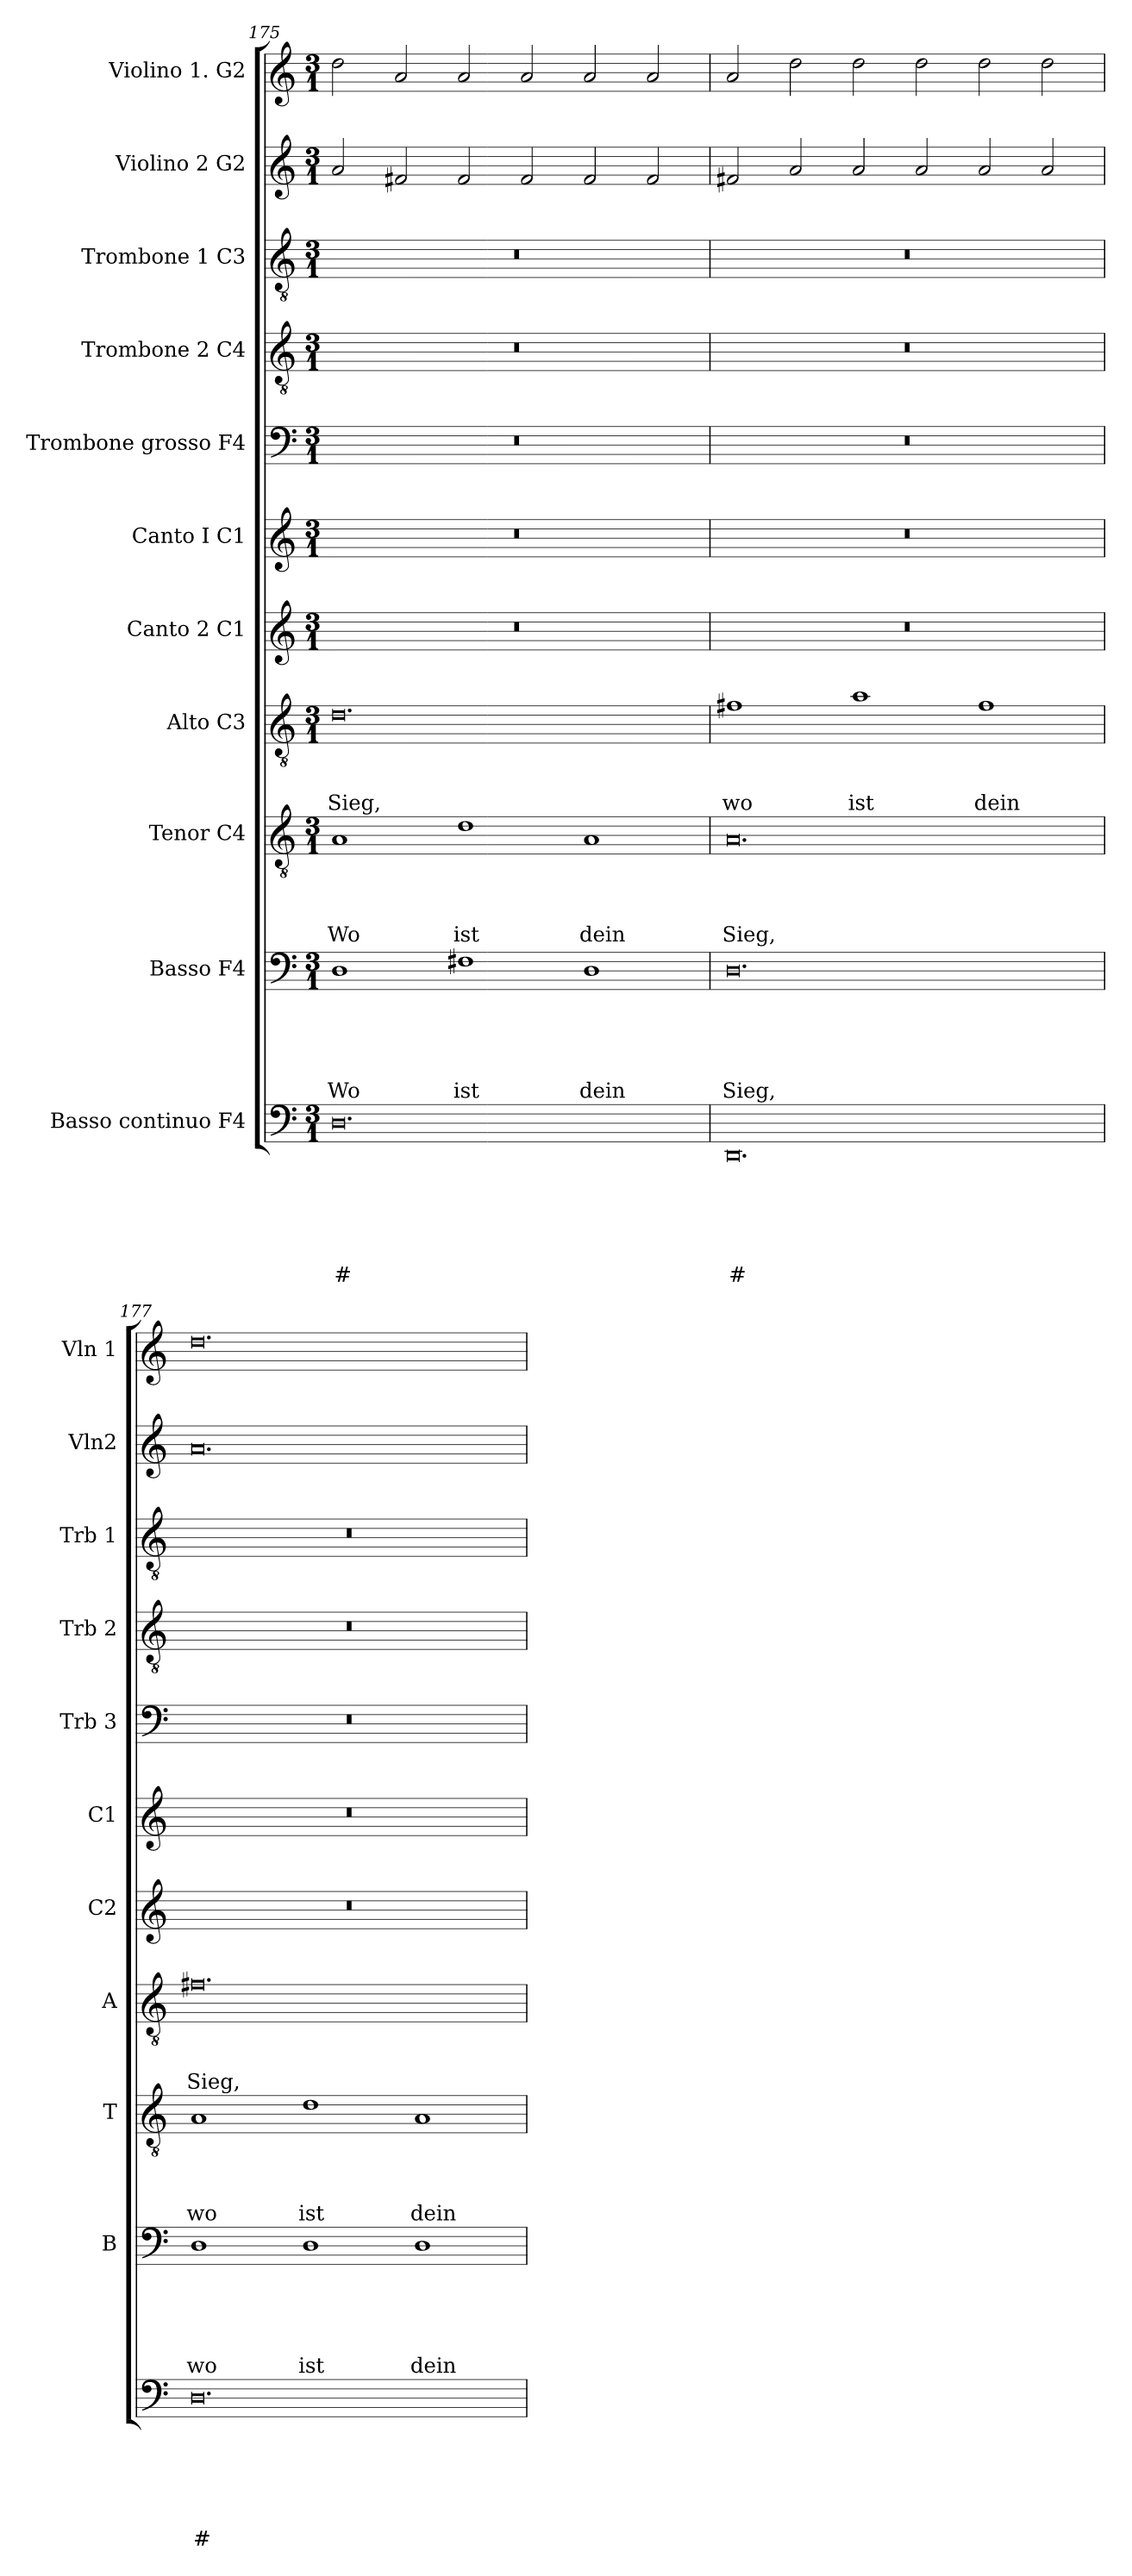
**kern	**text	**text	**text	**text	**text	**text	**kern	**text	**text	**text	**text	**text	**kern	**text	**text	**text	**text	**kern	**text	**text	**text	**kern	**kern	**kern	**kern	**kern	**kern	**kern
*part11	*part11	*part11	*part11	*part11	*part11	*part11	*part10	*part10	*part10	*part10	*part10	*part10	*part9	*part9	*part9	*part9	*part9	*part8	*part8	*part8	*part8	*part7	*part6	*part5	*part4	*part3	*part2	*part1
*staff11	*staff11	*staff11	*staff11	*staff11	*staff11	*staff11	*staff10	*staff10	*staff10	*staff10	*staff10	*staff10	*staff9	*staff9	*staff9	*staff9	*staff9	*staff8	*staff8	*staff8	*staff8	*staff7	*staff6	*staff5	*staff4	*staff3	*staff2	*staff1
*I"Basso continuo F4	*	*	*	*	*	*	*I"Basso F4	*	*	*	*	*	*I"Tenor C4	*	*	*	*	*I"Alto C3	*	*	*	*I"Canto 2 C1	*I"Canto I C1	*I"Trombone grosso F4	*I"Trombone 2 C4	*I"Trombone 1 C3	*I"Violino 2 G2	*I"Violino 1. G2
*	*	*	*	*	*	*	*I'B	*	*	*	*	*	*I'T	*	*	*	*	*I'A	*	*	*	*I'C2	*I'C1	*I'Trb 3	*I'Trb 2	*I'Trb 1	*I'Vln2	*I'Vln 1
!!LO:LB:g=z
*clefF4	*	*	*	*	*	*	*clefF4	*	*	*	*	*	*clefGv2	*	*	*	*	*clefGv2	*	*	*	*clefG2	*clefG2	*clefF4	*clefGv2	*clefGv2	*clefG2	*clefG2
*k[]	*	*	*	*	*	*	*k[]	*	*	*	*	*	*k[]	*	*	*	*	*k[]	*	*	*	*k[]	*k[]	*k[]	*k[]	*k[]	*k[]	*k[]
*C:	*	*	*	*	*	*	*C:	*	*	*	*	*	*C:	*	*	*	*	*C:	*	*	*	*C:	*C:	*C:	*C:	*C:	*C:	*C:
*M3/1	*	*	*	*	*	*	*M3/1	*	*	*	*	*	*M3/1	*	*	*	*	*M3/1	*	*	*	*M3/1	*M3/1	*M3/1	*M3/1	*M3/1	*M3/1	*M3/1
=175	=175	=175	=175	=175	=175	=175	=175	=175	=175	=175	=175	=175	=175	=175	=175	=175	=175	=175	=175	=175	=175	=175	=175	=175	=175	=175	=175	=175
!	!	!	!	!	!	!LO:LY:b	!	!	!	!	!	!LO:LY:b	!	!	!	!	!LO:LY:b	!	!	!	!LO:LY:b	!	!	!	!	!	!	!
0.D	.	.	.	.	.	#	1D	.	.	.	.	Wo	1A	.	.	.	Wo	0.d	.	.	Sieg,	0.r	0.r	0.r	0.r	0.r	2a/	2dd\
.	.	.	.	.	.	.	.	.	.	.	.	.	.	.	.	.	.	.	.	.	.	.	.	.	.	.	2f#X/	2a/
!	!	!	!	!	!	!	!	!	!	!	!	!LO:LY:b	!	!	!	!	!LO:LY:b	!	!	!	!	!	!	!	!	!	!	!
.	.	.	.	.	.	.	1F#X	.	.	.	.	ist	1d	.	.	.	ist	.	.	.	.	.	.	.	.	.	2f#/	2a/
.	.	.	.	.	.	.	.	.	.	.	.	.	.	.	.	.	.	.	.	.	.	.	.	.	.	.	2f#/	2a/
!	!	!	!	!	!	!	!	!	!	!	!	!LO:LY:b	!	!	!	!	!LO:LY:b	!	!	!	!	!	!	!	!	!	!	!
.	.	.	.	.	.	.	1D	.	.	.	.	dein	1A	.	.	.	dein	.	.	.	.	.	.	.	.	.	2f#/	2a/
.	.	.	.	.	.	.	.	.	.	.	.	.	.	.	.	.	.	.	.	.	.	.	.	.	.	.	2f#/	2a/
=176	=176	=176	=176	=176	=176	=176	=176	=176	=176	=176	=176	=176	=176	=176	=176	=176	=176	=176	=176	=176	=176	=176	=176	=176	=176	=176	=176	=176
!	!	!	!	!	!	!LO:LY:b	!	!	!	!	!	!LO:LY:b	!	!	!	!	!LO:LY:b	!	!	!	!LO:LY:b	!	!	!	!	!	!	!
0.DD	.	.	.	.	.	#	0.D	.	.	.	.	Sieg,	0.A	.	.	.	Sieg,	1f#X	.	.	wo	0.r	0.r	0.r	0.r	0.r	2f#X/	2a/
.	.	.	.	.	.	.	.	.	.	.	.	.	.	.	.	.	.	.	.	.	.	.	.	.	.	.	2a/	2dd\
!	!	!	!	!	!	!	!	!	!	!	!	!	!	!	!	!	!	!	!	!	!LO:LY:b	!	!	!	!	!	!	!
.	.	.	.	.	.	.	.	.	.	.	.	.	.	.	.	.	.	1a	.	.	ist	.	.	.	.	.	2a/	2dd\
.	.	.	.	.	.	.	.	.	.	.	.	.	.	.	.	.	.	.	.	.	.	.	.	.	.	.	2a/	2dd\
!	!	!	!	!	!	!	!	!	!	!	!	!	!	!	!	!	!	!	!	!	!LO:LY:b	!	!	!	!	!	!	!
.	.	.	.	.	.	.	.	.	.	.	.	.	.	.	.	.	.	1f#	.	.	dein	.	.	.	.	.	2a/	2dd\
.	.	.	.	.	.	.	.	.	.	.	.	.	.	.	.	.	.	.	.	.	.	.	.	.	.	.	2a/	2dd\
=177	=177	=177	=177	=177	=177	=177	=177	=177	=177	=177	=177	=177	=177	=177	=177	=177	=177	=177	=177	=177	=177	=177	=177	=177	=177	=177	=177	=177
!	!	!	!	!	!	!LO:LY:b	!	!	!	!	!	!LO:LY:b	!	!	!	!	!LO:LY:b	!	!	!	!LO:LY:b	!	!	!	!	!	!	!
0.D	.	.	.	.	.	#	1D	.	.	.	.	wo	1A	.	.	.	wo	0.f#X	.	.	Sieg,	0.r	0.r	0.r	0.r	0.r	0.a	0.dd
!	!	!	!	!	!	!	!	!	!	!	!	!LO:LY:b	!	!	!	!	!LO:LY:b	!	!	!	!	!	!	!	!	!	!	!
.	.	.	.	.	.	.	1D	.	.	.	.	ist	1d	.	.	.	ist	.	.	.	.	.	.	.	.	.	.	.
!	!	!	!	!	!	!	!	!	!	!	!	!LO:LY:b	!	!	!	!	!LO:LY:b	!	!	!	!	!	!	!	!	!	!	!
.	.	.	.	.	.	.	1D	.	.	.	.	dein	1A	.	.	.	dein	.	.	.	.	.	.	.	.	.	.	.
=	=	=	=	=	=	=	=	=	=	=	=	=	=	=	=	=	=	=	=	=	=	=	=	=	=	=	=	=
*-	*-	*-	*-	*-	*-	*-	*-	*-	*-	*-	*-	*-	*-	*-	*-	*-	*-	*-	*-	*-	*-	*-	*-	*-	*-	*-	*-	*-
